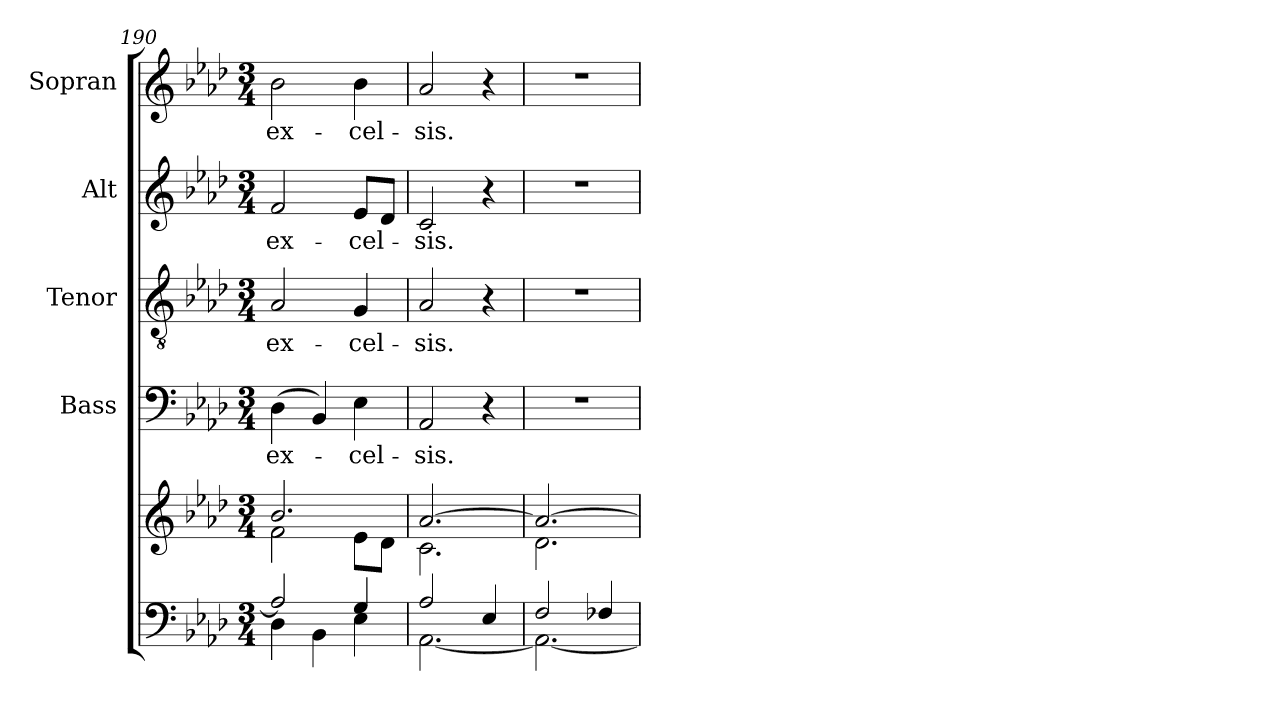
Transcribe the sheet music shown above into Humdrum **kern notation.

**kern	**kern	**kern	**text	**kern	**text	**kern	**text	**kern	**text
*part5	*part5	*part4	*part4	*part3	*part3	*part2	*part2	*part1	*part1
*staff6	*staff5	*staff4	*staff4	*staff3	*staff3	*staff2	*staff2	*staff1	*staff1
*	*	*I"Bass	*	*I"Tenor	*	*I"Alt	*	*I"Sopran	*
*	*	*I'B.	*	*I'T.	*	*I'A.	*	*I'S.	*
*clefF4	*clefG2	*clefF4	*	*clefGv2	*	*clefG2	*	*clefG2	*
*k[b-e-a-d-]	*k[b-e-a-d-]	*k[b-e-a-d-]	*	*k[b-e-a-d-]	*	*k[b-e-a-d-]	*	*k[b-e-a-d-]	*
*A-:	*A-:	*A-:	*	*A-:	*	*A-:	*	*A-:	*
*M3/4	*M3/4	*M3/4	*	*M3/4	*	*M3/4	*	*M3/4	*
=190	=190	=190	=190	=190	=190	=190	=190	=190	=190
*^	*^	*	*	*	*	*	*	*	*
!	!	!	!	!	!LO:LY:b	!	!LO:LY:b	!	!LO:LY:b	!	!LO:LY:b
2A-/]	4D-\	2.b-/	2f\	(>4D-\	ex-	2A-/	ex-	2f/	ex-	2b-\	ex-
.	4BB-\	.	.	4BB-/)	.	.	.	.	.	.	.
!	!	!	!	!	!LO:LY:b	!	!LO:LY:b	!	!LO:LY:b	!	!LO:LY:b
4G/	4E-\	.	8e-\L	4E-\	-cel-	4G/	-cel-	8e-/L	-cel-	4b-\	-cel-
.	.	.	8d-\J	.	.	.	.	8d-/J	.	.	.
=191	=191	=191	=191	=191	=191	=191	=191	=191	=191	=191	=191
!	!	!	!	!	!LO:LY:b	!	!LO:LY:b	!	!LO:LY:b	!	!LO:LY:b
2A-/	[<2.AA-\	[>2.a-/	2.c\	2AA-/	-sis.	2A-/	-sis.	2c/	-sis.	2a-/	-sis.
4E-/	.	.	.	4r	.	4r	.	4r	.	4r	.
=192	=192	=192	=192	=192	=192	=192	=192	=192	=192	=192	=192
2F/	2.AA-\_	2.a-/_	2.d-\	2.r	.	2.r	.	2.r	.	2.r	.
4F-X/	.	.	.	.	.	.	.	.	.	.	.
*v	*v	*	*	*	*	*	*	*	*	*	*
*	*v	*v	*	*	*	*	*	*	*	*
=	=	=	=	=	=	=	=	=	=
*-	*-	*-	*-	*-	*-	*-	*-	*-	*-
